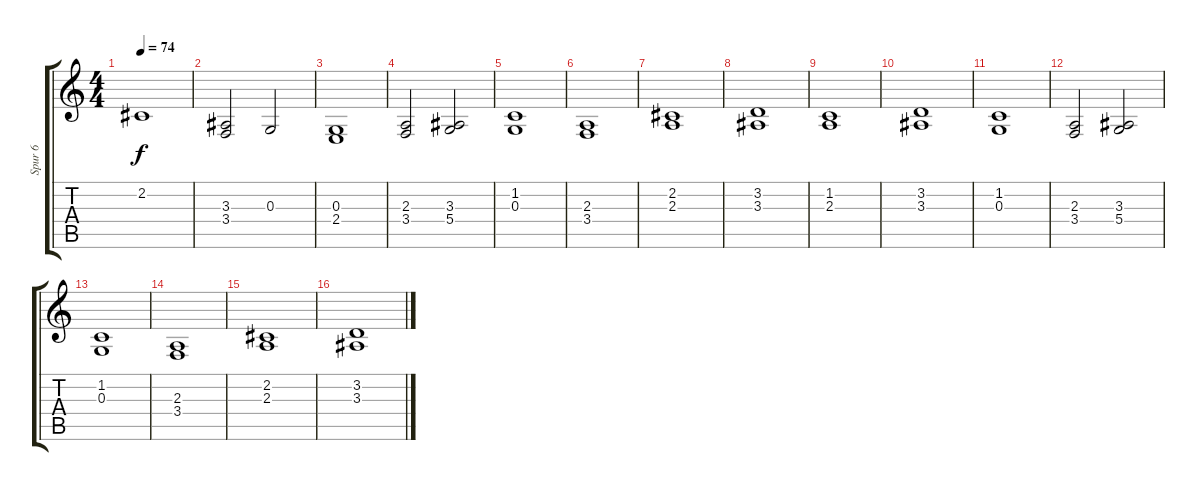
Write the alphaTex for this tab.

\track ("Spur 6" "Spur 6") {instrument trumpet}
\staff {score tabs}
\tuning (E4 B3 G3 D3 A2 E2) {hide}
\ts (4 4)
\tempo 74
\clef g2
\ks c
2.2.1{dy f} |
(3.3 3.4).2 0.3.2 |
(0.3 2.4).1 |
(2.3 3.4).2 (3.3 5.4).2 |
(1.2 0.3).1 |
(2.3 3.4).1 |
(2.2 2.3).1 |
(3.2 3.3).1 |
(1.2 2.3).1 |
(3.2 3.3).1 |
(1.2 0.3).1 |
(2.3 3.4).2 (3.3 5.4).2 |
(1.2 0.3).1 |
(2.3 3.4).1 |
(2.2 2.3).1 |
(3.2 3.3).1
